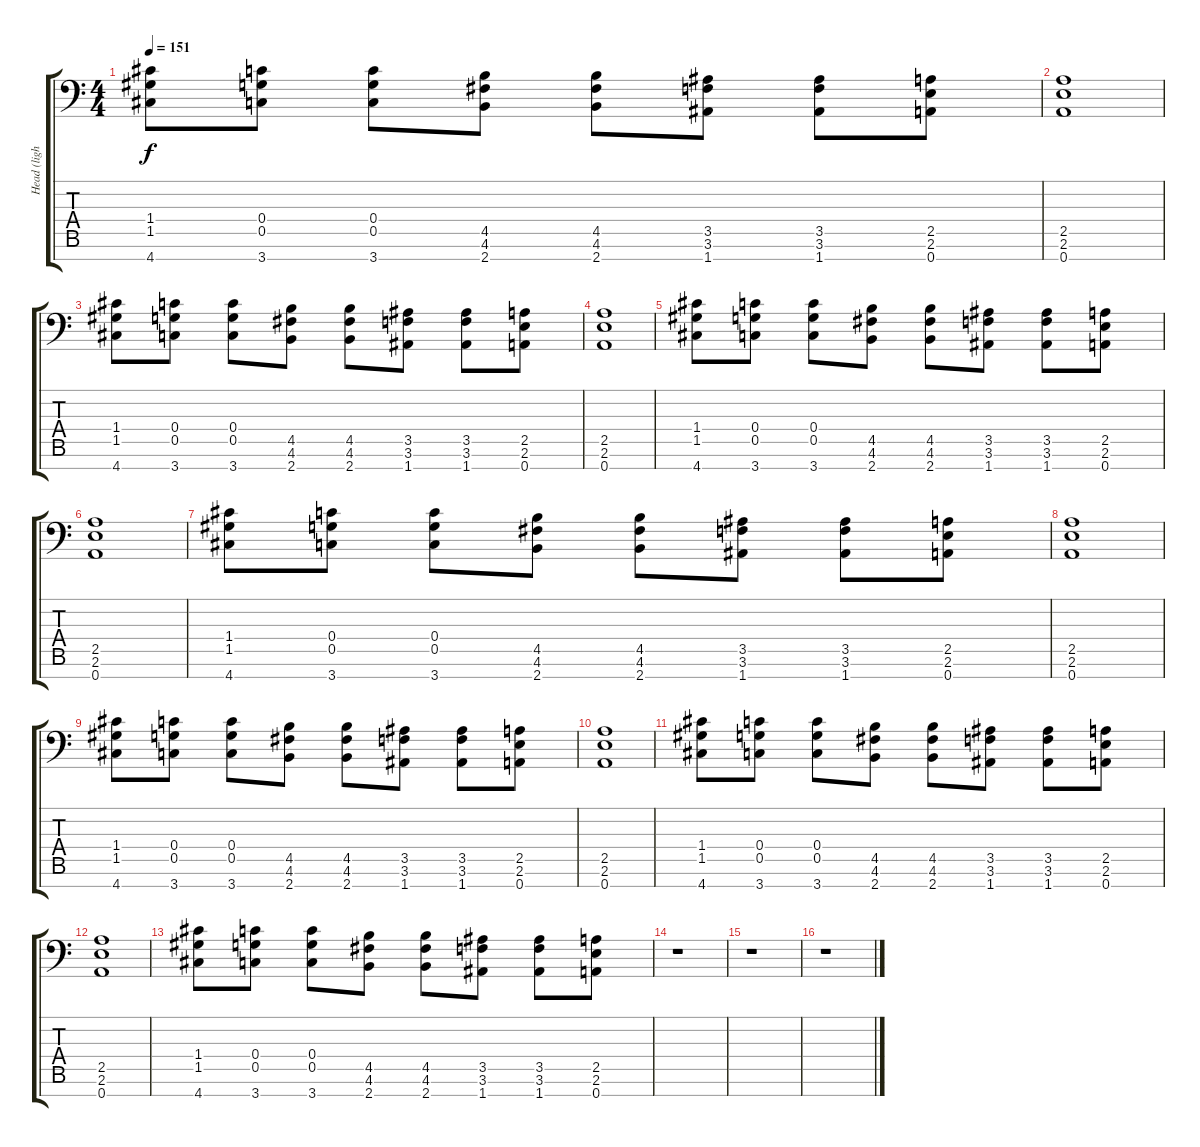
\track ("Head (light dist-digital effects) " "Head (ligh") {instrument distortionguitar}
\staff {score tabs}
\tuning (D4 A3 F3 C3 G2 D2 A1) {hide}
\ts (4 4)
\tempo 151
\clef f4
\ks c
(1.4 1.5 4.7).8{dy f} (0.4 0.5 3.7).8 (0.4 0.5 3.7).8 (4.5 4.6 2.7).8 (4.5 4.6 2.7).8 (3.5 3.6 1.7).8 (3.5 3.6 1.7).8 (2.5 2.6 0.7).8 |
(2.5 2.6 0.7).1 |
(1.4 1.5 4.7).8 (0.4 0.5 3.7).8 (0.4 0.5 3.7).8 (4.5 4.6 2.7).8 (4.5 4.6 2.7).8 (3.5 3.6 1.7).8 (3.5 3.6 1.7).8 (2.5 2.6 0.7).8 |
(2.5 2.6 0.7).1 |
(1.4 1.5 4.7).8 (0.4 0.5 3.7).8 (0.4 0.5 3.7).8 (4.5 4.6 2.7).8 (4.5 4.6 2.7).8 (3.5 3.6 1.7).8 (3.5 3.6 1.7).8 (2.5 2.6 0.7).8 |
(2.5 2.6 0.7).1 |
(1.4 1.5 4.7).8 (0.4 0.5 3.7).8 (0.4 0.5 3.7).8 (4.5 4.6 2.7).8 (4.5 4.6 2.7).8 (3.5 3.6 1.7).8 (3.5 3.6 1.7).8 (2.5 2.6 0.7).8 |
(2.5 2.6 0.7).1 |
(1.4 1.5 4.7).8 (0.4 0.5 3.7).8 (0.4 0.5 3.7).8 (4.5 4.6 2.7).8 (4.5 4.6 2.7).8 (3.5 3.6 1.7).8 (3.5 3.6 1.7).8 (2.5 2.6 0.7).8 |
(2.5 2.6 0.7).1 |
(1.4 1.5 4.7).8 (0.4 0.5 3.7).8 (0.4 0.5 3.7).8 (4.5 4.6 2.7).8 (4.5 4.6 2.7).8 (3.5 3.6 1.7).8 (3.5 3.6 1.7).8 (2.5 2.6 0.7).8 |
(2.5 2.6 0.7).1 |
(1.4 1.5 4.7).8 (0.4 0.5 3.7).8 (0.4 0.5 3.7).8 (4.5 4.6 2.7).8 (4.5 4.6 2.7).8 (3.5 3.6 1.7).8 (3.5 3.6 1.7).8 (2.5 2.6 0.7).8 |
r.1 |
r.1 |
r.1
